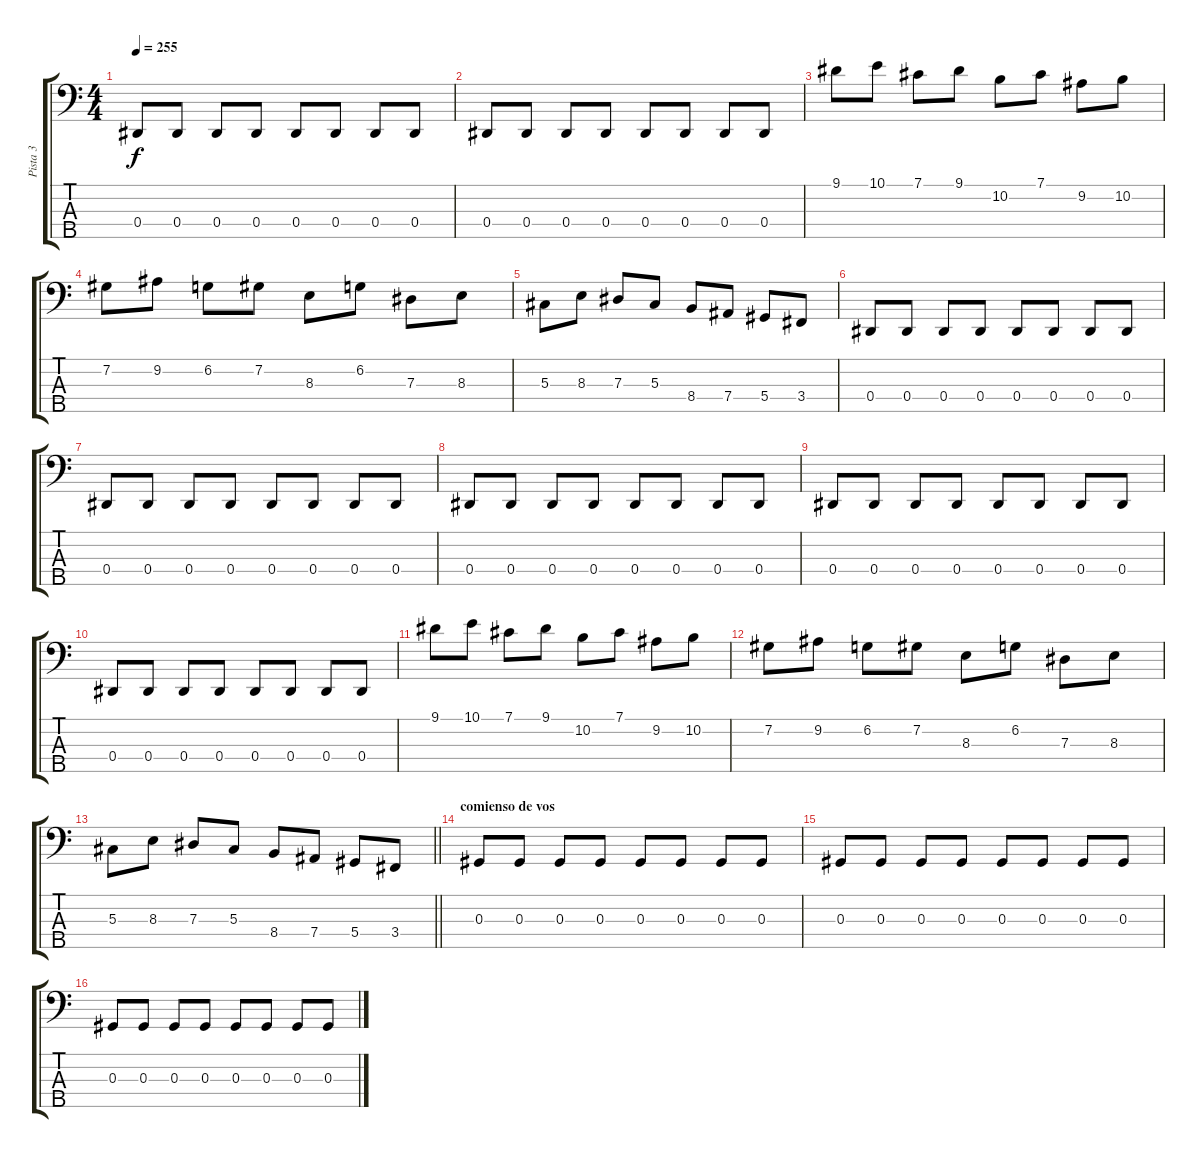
\track ("Pista 3" "Pista 3") {instrument electricbassfinger}
\staff {score tabs}
\tuning (Gb2 Db2 Ab1 Eb1 Bb0) {hide}
\ts (4 4)
\tempo 255
\clef f4
\ks c
0.4.8{dy f} 0.4.8 0.4.8 0.4.8 0.4.8 0.4.8 0.4.8 0.4.8 |
0.4.8 0.4.8 0.4.8 0.4.8 0.4.8 0.4.8 0.4.8 0.4.8 |
9.1.8 10.1.8 7.1.8 9.1.8 10.2.8 7.1.8 9.2.8 10.2.8 |
7.2.8 9.2.8 6.2.8 7.2.8 8.3.8 6.2.8 7.3.8 8.3.8 |
5.3.8 8.3.8 7.3.8 5.3.8 8.4.8 7.4.8 5.4.8 3.4.8 |
0.4.8 0.4.8 0.4.8 0.4.8 0.4.8 0.4.8 0.4.8 0.4.8 |
0.4.8 0.4.8 0.4.8 0.4.8 0.4.8 0.4.8 0.4.8 0.4.8 |
0.4.8 0.4.8 0.4.8 0.4.8 0.4.8 0.4.8 0.4.8 0.4.8 |
0.4.8 0.4.8 0.4.8 0.4.8 0.4.8 0.4.8 0.4.8 0.4.8 |
0.4.8 0.4.8 0.4.8 0.4.8 0.4.8 0.4.8 0.4.8 0.4.8 |
9.1.8 10.1.8 7.1.8 9.1.8 10.2.8 7.1.8 9.2.8 10.2.8 |
7.2.8 9.2.8 6.2.8 7.2.8 8.3.8 6.2.8 7.3.8 8.3.8 |
\barLineRight lightlight
5.3.8 8.3.8 7.3.8 5.3.8 8.4.8 7.4.8 5.4.8 3.4.8 |
\section ("" "comienso de vos")
0.3.8 0.3.8 0.3.8 0.3.8 0.3.8 0.3.8 0.3.8 0.3.8 |
0.3.8 0.3.8 0.3.8 0.3.8 0.3.8 0.3.8 0.3.8 0.3.8 |
0.3.8 0.3.8 0.3.8 0.3.8 0.3.8 0.3.8 0.3.8 0.3.8
